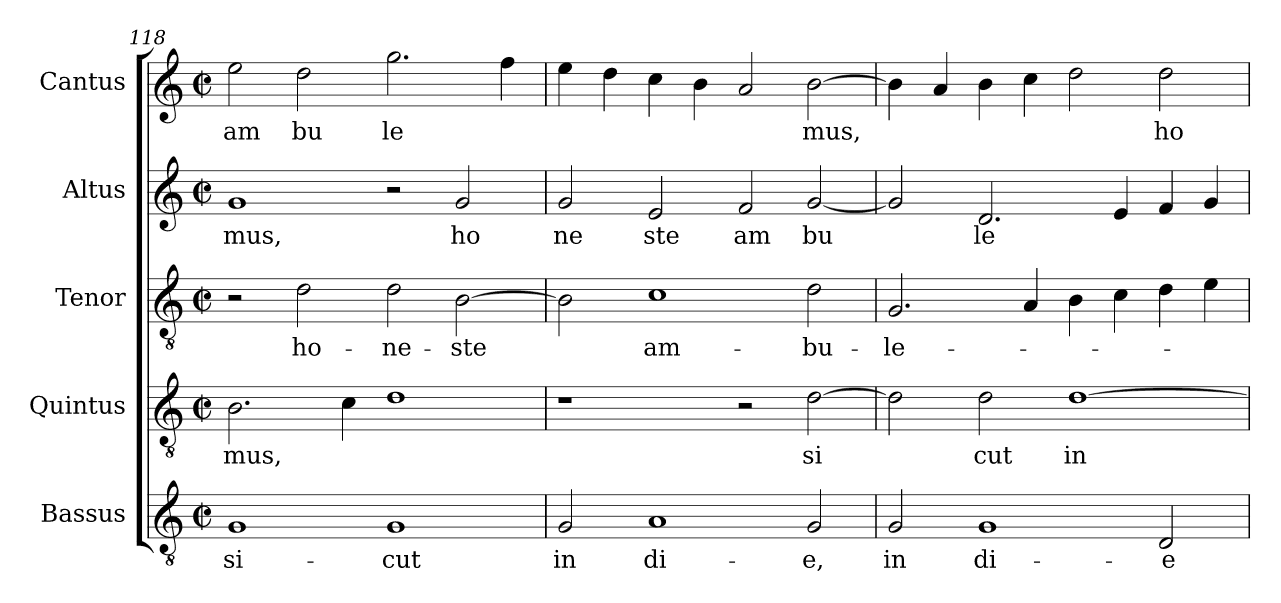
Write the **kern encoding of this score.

**kern	**text	**kern	**text	**kern	**text	**kern	**text	**kern	**text
*part5	*part5	*part4	*part4	*part3	*part3	*part2	*part2	*part1	*part1
*staff5	*staff5	*staff4	*staff4	*staff3	*staff3	*staff2	*staff2	*staff1	*staff1
*I"Bassus	*	*I"Quintus	*	*I"Tenor	*	*I"Altus	*	*I"Cantus	*
*clefGv2	*	*clefGv2	*	*clefGv2	*	*clefG2	*	*clefG2	*
*M2/2	*	*M2/2	*	*M2/2	*	*M2/2	*	*M2/2	*
*met(c|)	*	*met(c|)	*	*met(c|)	*	*met(c|)	*	*met(c|)	*
=118	=118	=118	=118	=118	=118	=118	=118	=118	=118
!	!LO:LY:b:cj	!	!LO:LY:b	!	!	!	!LO:LY:b:cj	!	!LO:LY:b:cj
1G	si-	2.B\	mus,	2r	.	1g	mus,	2ee\	am
!	!	!	!	!	!LO:LY:b:cj	!	!	!	!LO:LY:b:cj
.	.	.	.	2d\	ho-	.	.	2dd\	bu
.	.	4c\	.	.	.	.	.	.	.
!	!LO:LY:b:cj	!	!	!	!LO:LY:b:cj	!	!	!	!LO:LY:b:cj
1G	-cut	1d	.	2d\	-ne-	2r	.	2.gg\	le
!	!	!	!	!	!LO:LY:b	!	!LO:LY:b:cj	!	!
.	.	.	.	[>2B\	-ste	2g/	ho	.	.
.	.	.	.	.	.	.	.	4ff\	.
=119	=119	=119	=119	=119	=119	=119	=119	=119	=119
!	!LO:LY:b:cj	!	!	!	!	!	!LO:LY:b:cj	!	!
2G/	in	1r	.	2B\]	.	2g/	ne	4ee\	.
.	.	.	.	.	.	.	.	4dd\	.
!	!LO:LY:b:cj	!	!	!	!LO:LY:b:cj	!	!LO:LY:b:cj	!	!
1A	di-	.	.	1c	am-	2e/	ste	4cc\	.
.	.	.	.	.	.	.	.	4b\	.
!	!	!	!	!	!	!	!LO:LY:b:cj	!	!
.	.	2r	.	.	.	2f/	am	2a/	.
!	!LO:LY:b:cj	!	!LO:LY:b:cj	!	!LO:LY:b:cj	!	!LO:LY:b:cj	!	!LO:LY:b
2G/	-e,	[>2d\	si	2d\	-bu-	[<2g/	bu	[>2b\	mus,
=120	=120	=120	=120	=120	=120	=120	=120	=120	=120
!	!LO:LY:b:cj	!	!	!	!LO:LY:b:cj	!	!	!	!
2G/	in	2d\]	.	2.G/	-le-	2g/]	.	4b\]	.
.	.	.	.	.	.	.	.	4a/	.
!	!LO:LY:b:cj	!	!LO:LY:b:cj	!	!	!	!LO:LY:b:cj	!	!
1G	di-	2d\	cut	.	.	2.d/	le	4b\	.
.	.	.	.	4A/	.	.	.	4cc\	.
!	!	!	!LO:LY:b:cj	!	!	!	!	!	!
.	.	[>1d	in	4B\	.	.	.	2dd\	.
.	.	.	.	4c\	.	4e/	.	.	.
!	!LO:LY:b:cj	!	!	!	!	!	!	!	!LO:LY:b:cj
2D/	-e	.	.	4d\	.	4f/	.	2dd\	ho
.	.	.	.	4e\	.	4g/	.	.	.
=	=	=	=	=	=	=	=	=	=
*-	*-	*-	*-	*-	*-	*-	*-	*-	*-
